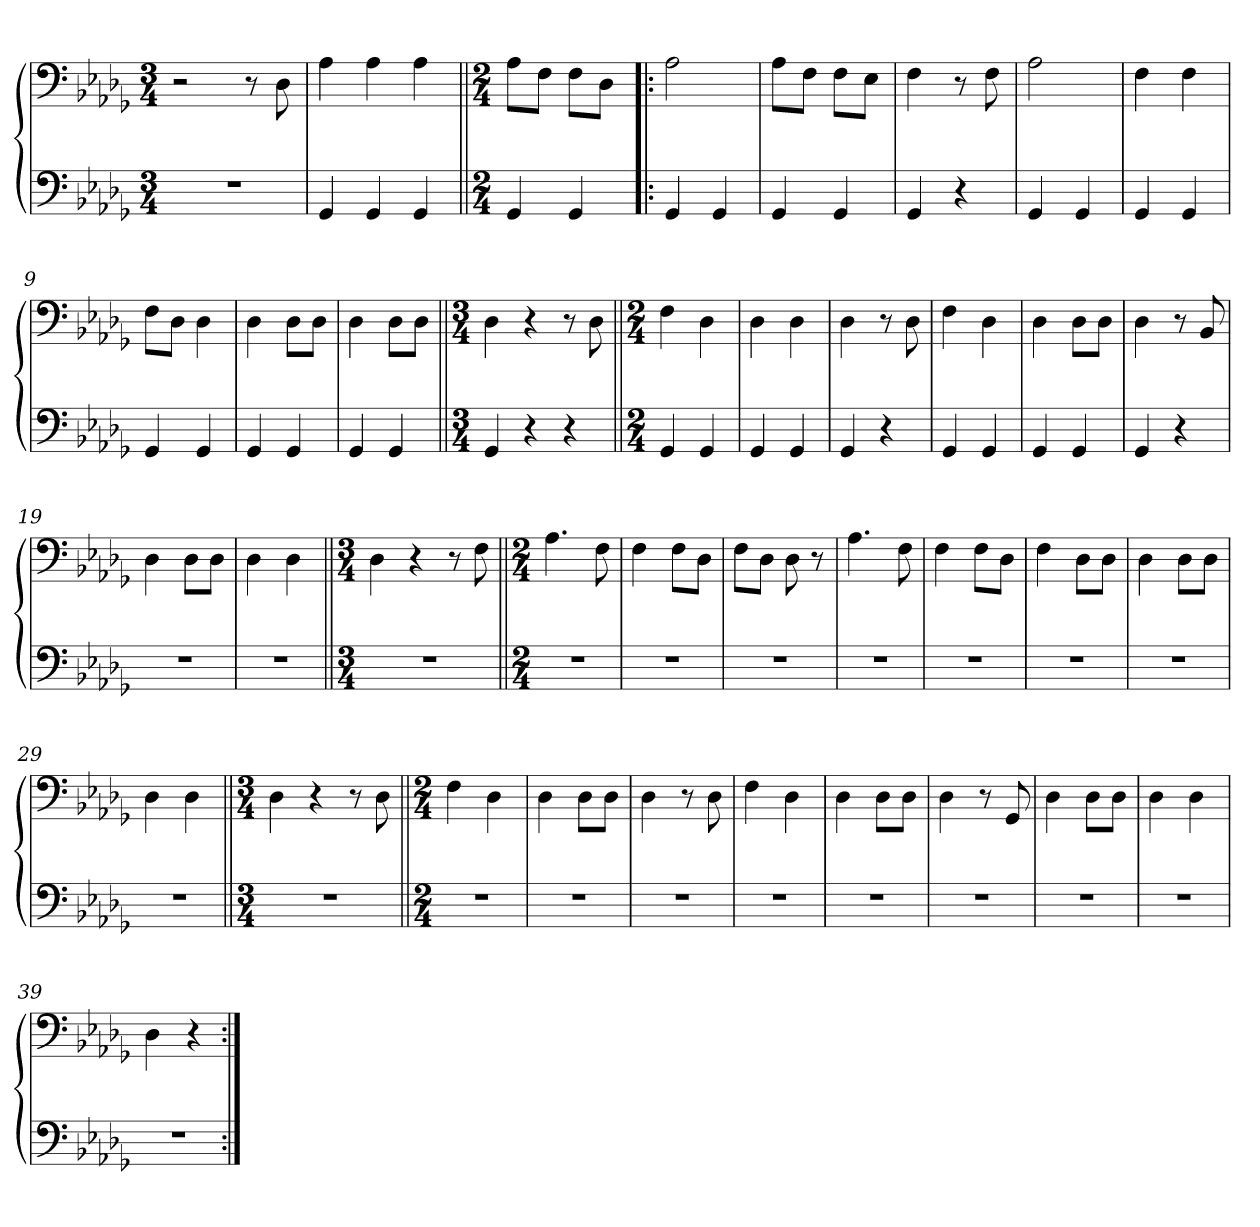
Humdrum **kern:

**kern	**kern
*part1	*part1
*staff2	*staff1
*clefF4	*clefF4
*k[b-e-a-d-g-]	*k[b-e-a-d-g-]
*M3/4	*M3/4
=1	=1
2.r	2r
.	8r
.	8D-\
=2	=2
4GG-/	4A-\
4GG-/	4A-\
4GG-/	4A-\
=3||	=3||
*M2/4	*M2/4
4GG-/	8A-\L
.	8F\J
4GG-/	8F\L
.	8D-\J
=4!|:	=4!|:
4GG-/	2A-\
4GG-/	.
=5	=5
4GG-/	8A-\L
.	8F\J
4GG-/	8F\L
.	8E-\J
=6	=6
4GG-/	4F\
4r	8r
.	8F\
=7	=7
4GG-/	2A-\
4GG-/	.
=8	=8
4GG-/	4F\
4GG-/	4F\
=9	=9
4GG-/	8F\L
.	8D-\J
4GG-/	4D-\
=10	=10
4GG-/	4D-\
4GG-/	8D-\L
.	8D-\J
=11	=11
4GG-/	4D-\
4GG-/	8D-\L
.	8D-\J
=12||	=12||
*M3/4	*M3/4
4GG-/	4D-\
4r	4r
4r	8r
.	8D-\
=13||	=13||
*M2/4	*M2/4
4GG-/	4F\
4GG-/	4D-\
=14	=14
4GG-/	4D-\
4GG-/	4D-\
=15	=15
4GG-/	4D-\
4r	8r
.	8D-\
=16	=16
4GG-/	4F\
4GG-/	4D-\
=17	=17
4GG-/	4D-\
4GG-/	8D-\L
.	8D-\J
=18	=18
4GG-/	4D-\
4r	8r
.	8BB-/
=19	=19
2r	4D-\
.	8D-\L
.	8D-\J
=20	=20
2r	4D-\
.	4D-\
=21||	=21||
*M3/4	*M3/4
2.r	4D-\
.	4r
.	8r
.	8F\
=22||	=22||
*M2/4	*M2/4
2r	4.A-\
.	8F\
=23	=23
2r	4F\
.	8F\L
.	8D-\J
=24	=24
2r	8F\L
.	8D-\J
.	8D-\
.	8r
=25	=25
2r	4.A-\
.	8F\
=26	=26
2r	4F\
.	8F\L
.	8D-\J
=27	=27
2r	4F\
.	8D-\L
.	8D-\J
=28	=28
2r	4D-\
.	8D-\L
.	8D-\J
=29	=29
2r	4D-\
.	4D-\
=30||	=30||
*M3/4	*M3/4
2.r	4D-\
.	4r
.	8r
.	8D-\
=31||	=31||
*M2/4	*M2/4
2r	4F\
.	4D-\
=32	=32
2r	4D-\
.	8D-\L
.	8D-\J
=33	=33
2r	4D-\
.	8r
.	8D-\
=34	=34
2r	4F\
.	4D-\
=35	=35
2r	4D-\
.	8D-\L
.	8D-\J
=36	=36
2r	4D-\
.	8r
.	8GG-/
=37	=37
2r	4D-\
.	8D-\L
.	8D-\J
=38	=38
2r	4D-\
.	4D-\
=39	=39
2r	4D-\
.	4r
=:|!	=:|!
*-	*-
